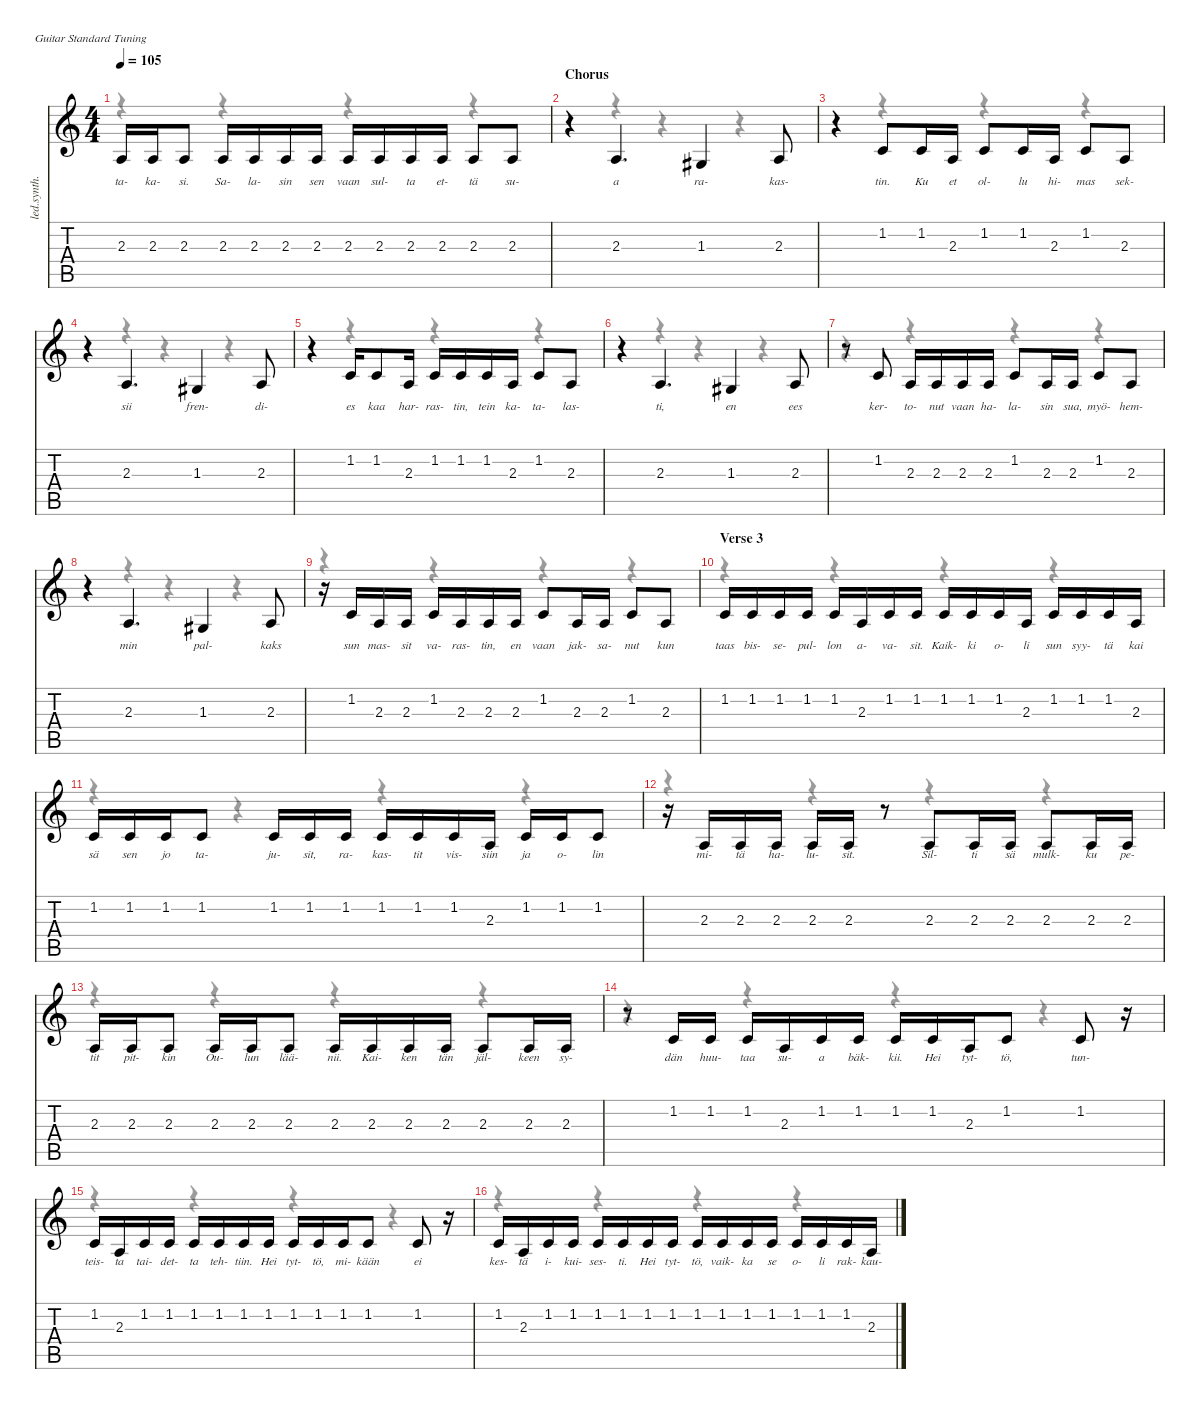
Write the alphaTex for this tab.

\defaultSystemsLayout 4
\hideDynamics
\bracketExtendMode nobrackets
\otherSystemsTrackNameOrientation horizontal
\track ("Vocal" "led.synth.") {instrument lead6voice}
\staff {score tabs}
\tuning (E4 B3 G3 D3 A2 E2)
\voice
\ts (4 4)
\tempo 105
\clef g2
\ks c
2.3.16{lyrics (0 "ta-") lyrics (1 "") lyrics (2 "") lyrics (3 "") lyrics (4 "") dy f beam Up} 2.3.16{lyrics (0 "ka-") lyrics (1 "") lyrics (2 "") lyrics (3 "") lyrics (4 "") beam Up} 2.3.8{lyrics (0 "si.") lyrics (1 "") lyrics (2 "") lyrics (3 "") lyrics (4 "") beam Up} 2.3.16{lyrics (0 "Sa-") lyrics (1 "") lyrics (2 "") lyrics (3 "") lyrics (4 "") beam Up} 2.3.16{lyrics (0 "la-") lyrics (1 "") lyrics (2 "") lyrics (3 "") lyrics (4 "") beam Up} 2.3.16{lyrics (0 "sin") lyrics (1 "") lyrics (2 "") lyrics (3 "") lyrics (4 "") beam Up} 2.3.16{lyrics (0 "sen") lyrics (1 "") lyrics (2 "") lyrics (3 "") lyrics (4 "") beam Up} 2.3.16{lyrics (0 "vaan") lyrics (1 "") lyrics (2 "") lyrics (3 "") lyrics (4 "") beam Up} 2.3.16{lyrics (0 "sul-") lyrics (1 "") lyrics (2 "") lyrics (3 "") lyrics (4 "") beam Up} 2.3.16{lyrics (0 "ta") lyrics (1 "") lyrics (2 "") lyrics (3 "") lyrics (4 "") beam Up} 2.3.16{lyrics (0 "et-") lyrics (1 "") lyrics (2 "") lyrics (3 "") lyrics (4 "") beam Up} 2.3.8{lyrics (0 "tä") lyrics (1 "") lyrics (2 "") lyrics (3 "") lyrics (4 "") beam Up} 2.3.8{lyrics (0 "su-") lyrics (1 "") lyrics (2 "") lyrics (3 "") lyrics (4 "") beam Up} |
\section ("" "Chorus")
r.4 2.3.4{d lyrics (0 "a") lyrics (1 "") lyrics (2 "") lyrics (3 "") lyrics (4 "")} 1.3{acc #}.4{lyrics (0 "ra-") lyrics (1 "") lyrics (2 "") lyrics (3 "") lyrics (4 "")} 2.3.8{lyrics (0 "kas-") lyrics (1 "") lyrics (2 "") lyrics (3 "") lyrics (4 "")} |
r.4 1.2.8{lyrics (0 "tin.") lyrics (1 "") lyrics (2 "") lyrics (3 "") lyrics (4 "")} 1.2.16{lyrics (0 "Ku") lyrics (1 "") lyrics (2 "") lyrics (3 "") lyrics (4 "")} 2.3.16{lyrics (0 "et") lyrics (1 "") lyrics (2 "") lyrics (3 "") lyrics (4 "")} 1.2.8{lyrics (0 "ol-") lyrics (1 "") lyrics (2 "") lyrics (3 "") lyrics (4 "")} 1.2.16{lyrics (0 "lu") lyrics (1 "") lyrics (2 "") lyrics (3 "") lyrics (4 "")} 2.3.16{lyrics (0 "hi-") lyrics (1 "") lyrics (2 "") lyrics (3 "") lyrics (4 "")} 1.2.8{lyrics (0 "mas") lyrics (1 "") lyrics (2 "") lyrics (3 "") lyrics (4 "")} 2.3.8{lyrics (0 "sek-") lyrics (1 "") lyrics (2 "") lyrics (3 "") lyrics (4 "")} |
r.4 2.3.4{d lyrics (0 "sii") lyrics (1 "") lyrics (2 "") lyrics (3 "") lyrics (4 "")} 1.3{acc #}.4{lyrics (0 "fren-") lyrics (1 "") lyrics (2 "") lyrics (3 "") lyrics (4 "")} 2.3.8{lyrics (0 "di-") lyrics (1 "") lyrics (2 "") lyrics (3 "") lyrics (4 "")} |
r.4 1.2.16{lyrics (0 "es") lyrics (1 "") lyrics (2 "") lyrics (3 "") lyrics (4 "")} 1.2.8{lyrics (0 "kaa") lyrics (1 "") lyrics (2 "") lyrics (3 "") lyrics (4 "")} 2.3.16{lyrics (0 "har-") lyrics (1 "") lyrics (2 "") lyrics (3 "") lyrics (4 "")} 1.2.16{lyrics (0 "ras-") lyrics (1 "") lyrics (2 "") lyrics (3 "") lyrics (4 "")} 1.2.16{lyrics (0 "tin,") lyrics (1 "") lyrics (2 "") lyrics (3 "") lyrics (4 "")} 1.2.16{lyrics (0 "tein") lyrics (1 "") lyrics (2 "") lyrics (3 "") lyrics (4 "")} 2.3.16{lyrics (0 "ka-") lyrics (1 "") lyrics (2 "") lyrics (3 "") lyrics (4 "")} 1.2.8{lyrics (0 "ta-") lyrics (1 "") lyrics (2 "") lyrics (3 "") lyrics (4 "")} 2.3.8{lyrics (0 "las-") lyrics (1 "") lyrics (2 "") lyrics (3 "") lyrics (4 "")} |
r.4 2.3.4{d lyrics (0 "ti,") lyrics (1 "") lyrics (2 "") lyrics (3 "") lyrics (4 "")} 1.3{acc #}.4{lyrics (0 "en") lyrics (1 "") lyrics (2 "") lyrics (3 "") lyrics (4 "")} 2.3.8{lyrics (0 "ees") lyrics (1 "") lyrics (2 "") lyrics (3 "") lyrics (4 "")} |
r.8 1.2.8{lyrics (0 "ker-") lyrics (1 "") lyrics (2 "") lyrics (3 "") lyrics (4 "")} 2.3.16{lyrics (0 "to-") lyrics (1 "") lyrics (2 "") lyrics (3 "") lyrics (4 "")} 2.3.16{lyrics (0 "nut") lyrics (1 "") lyrics (2 "") lyrics (3 "") lyrics (4 "")} 2.3.16{lyrics (0 "vaan") lyrics (1 "") lyrics (2 "") lyrics (3 "") lyrics (4 "")} 2.3.16{lyrics (0 "ha-") lyrics (1 "") lyrics (2 "") lyrics (3 "") lyrics (4 "")} 1.2.8{lyrics (0 "la-") lyrics (1 "") lyrics (2 "") lyrics (3 "") lyrics (4 "")} 2.3.16{lyrics (0 "sin") lyrics (1 "") lyrics (2 "") lyrics (3 "") lyrics (4 "")} 2.3.16{lyrics (0 "sua,") lyrics (1 "") lyrics (2 "") lyrics (3 "") lyrics (4 "")} 1.2.8{lyrics (0 "myö-") lyrics (1 "") lyrics (2 "") lyrics (3 "") lyrics (4 "")} 2.3.8{lyrics (0 "hem-") lyrics (1 "") lyrics (2 "") lyrics (3 "") lyrics (4 "")} |
r.4 2.3.4{d lyrics (0 "min") lyrics (1 "") lyrics (2 "") lyrics (3 "") lyrics (4 "")} 1.3{acc #}.4{lyrics (0 "pal-") lyrics (1 "") lyrics (2 "") lyrics (3 "") lyrics (4 "")} 2.3.8{lyrics (0 "kaks") lyrics (1 "") lyrics (2 "") lyrics (3 "") lyrics (4 "")} |
r.16 1.2.16{lyrics (0 "sun") lyrics (1 "") lyrics (2 "") lyrics (3 "") lyrics (4 "")} 2.3.16{lyrics (0 "mas-") lyrics (1 "") lyrics (2 "") lyrics (3 "") lyrics (4 "")} 2.3.16{lyrics (0 "sit") lyrics (1 "") lyrics (2 "") lyrics (3 "") lyrics (4 "")} 1.2.16{lyrics (0 "va-") lyrics (1 "") lyrics (2 "") lyrics (3 "") lyrics (4 "")} 2.3.16{lyrics (0 "ras-") lyrics (1 "") lyrics (2 "") lyrics (3 "") lyrics (4 "")} 2.3.16{lyrics (0 "tin,") lyrics (1 "") lyrics (2 "") lyrics (3 "") lyrics (4 "")} 2.3.16{lyrics (0 "en") lyrics (1 "") lyrics (2 "") lyrics (3 "") lyrics (4 "")} 1.2.8{lyrics (0 "vaan") lyrics (1 "") lyrics (2 "") lyrics (3 "") lyrics (4 "")} 2.3.16{lyrics (0 "jak-") lyrics (1 "") lyrics (2 "") lyrics (3 "") lyrics (4 "")} 2.3.16{lyrics (0 "sa-") lyrics (1 "") lyrics (2 "") lyrics (3 "") lyrics (4 "")} 1.2.8{lyrics (0 "nut") lyrics (1 "") lyrics (2 "") lyrics (3 "") lyrics (4 "")} 2.3.8{lyrics (0 "kun") lyrics (1 "") lyrics (2 "") lyrics (3 "") lyrics (4 "")} |
\section ("" "Verse 3")
1.2.16{lyrics (0 "taas") lyrics (1 "") lyrics (2 "") lyrics (3 "") lyrics (4 "") beam Up} 1.2.16{lyrics (0 "bis-") lyrics (1 "") lyrics (2 "") lyrics (3 "") lyrics (4 "") beam Up} 1.2.16{lyrics (0 "se-") lyrics (1 "") lyrics (2 "") lyrics (3 "") lyrics (4 "") beam Up} 1.2.16{lyrics (0 "pul-") lyrics (1 "") lyrics (2 "") lyrics (3 "") lyrics (4 "") beam Up} 1.2.16{lyrics (0 "lon") lyrics (1 "") lyrics (2 "") lyrics (3 "") lyrics (4 "") beam Up} 2.3.16{lyrics (0 "a-") lyrics (1 "") lyrics (2 "") lyrics (3 "") lyrics (4 "") beam Up} 1.2.16{lyrics (0 "va-") lyrics (1 "") lyrics (2 "") lyrics (3 "") lyrics (4 "") beam Up} 1.2.16{lyrics (0 "sit.") lyrics (1 "") lyrics (2 "") lyrics (3 "") lyrics (4 "") beam Up} 1.2.16{lyrics (0 "Kaik-") lyrics (1 "") lyrics (2 "") lyrics (3 "") lyrics (4 "") beam Up} 1.2.16{lyrics (0 "ki") lyrics (1 "") lyrics (2 "") lyrics (3 "") lyrics (4 "") beam Up} 1.2.16{lyrics (0 "o-") lyrics (1 "") lyrics (2 "") lyrics (3 "") lyrics (4 "") beam Up} 2.3.16{lyrics (0 "li") lyrics (1 "") lyrics (2 "") lyrics (3 "") lyrics (4 "") beam Up} 1.2.16{lyrics (0 "sun") lyrics (1 "") lyrics (2 "") lyrics (3 "") lyrics (4 "") beam Up} 1.2.16{lyrics (0 "syy-") lyrics (1 "") lyrics (2 "") lyrics (3 "") lyrics (4 "") beam Up} 1.2.16{lyrics (0 "tä") lyrics (1 "") lyrics (2 "") lyrics (3 "") lyrics (4 "") beam Up} 2.3.16{lyrics (0 "kai") lyrics (1 "") lyrics (2 "") lyrics (3 "") lyrics (4 "") beam Up} |
1.2.16{lyrics (0 "sä") lyrics (1 "") lyrics (2 "") lyrics (3 "") lyrics (4 "") beam Up} 1.2.16{lyrics (0 "sen") lyrics (1 "") lyrics (2 "") lyrics (3 "") lyrics (4 "") beam Up} 1.2.16{lyrics (0 "jo") lyrics (1 "") lyrics (2 "") lyrics (3 "") lyrics (4 "") beam Up} 1.2.8{lyrics (0 "ta-") lyrics (1 "") lyrics (2 "") lyrics (3 "") lyrics (4 "") beam Up} 1.2.16{lyrics (0 "ju-") lyrics (1 "") lyrics (2 "") lyrics (3 "") lyrics (4 "") beam Up} 1.2.16{lyrics (0 "sit,") lyrics (1 "") lyrics (2 "") lyrics (3 "") lyrics (4 "") beam Up} 1.2.16{lyrics (0 "ra-") lyrics (1 "") lyrics (2 "") lyrics (3 "") lyrics (4 "") beam Up} 1.2.16{lyrics (0 "kas-") lyrics (1 "") lyrics (2 "") lyrics (3 "") lyrics (4 "") beam Up} 1.2.16{lyrics (0 "tit") lyrics (1 "") lyrics (2 "") lyrics (3 "") lyrics (4 "") beam Up} 1.2.16{lyrics (0 "vis-") lyrics (1 "") lyrics (2 "") lyrics (3 "") lyrics (4 "") beam Up} 2.3.16{lyrics (0 "siin") lyrics (1 "") lyrics (2 "") lyrics (3 "") lyrics (4 "") beam Up} 1.2.16{lyrics (0 "ja") lyrics (1 "") lyrics (2 "") lyrics (3 "") lyrics (4 "") beam Up} 1.2.16{lyrics (0 "o-") lyrics (1 "") lyrics (2 "") lyrics (3 "") lyrics (4 "") beam Up} 1.2.8{lyrics (0 "lin") lyrics (1 "") lyrics (2 "") lyrics (3 "") lyrics (4 "") beam Up} |
r.16{beam Up} 2.3.16{lyrics (0 "mi-") lyrics (1 "") lyrics (2 "") lyrics (3 "") lyrics (4 "") beam Up} 2.3.16{lyrics (0 "tä") lyrics (1 "") lyrics (2 "") lyrics (3 "") lyrics (4 "") beam Up} 2.3.16{lyrics (0 "ha-") lyrics (1 "") lyrics (2 "") lyrics (3 "") lyrics (4 "") beam Up} 2.3.16{lyrics (0 "lu-") lyrics (1 "") lyrics (2 "") lyrics (3 "") lyrics (4 "") beam Up} 2.3.16{lyrics (0 "sit.") lyrics (1 "") lyrics (2 "") lyrics (3 "") lyrics (4 "") beam Up} r.8{beam Up} 2.3.8{lyrics (0 "Sil-") lyrics (1 "") lyrics (2 "") lyrics (3 "") lyrics (4 "") beam Up} 2.3.16{lyrics (0 "ti") lyrics (1 "") lyrics (2 "") lyrics (3 "") lyrics (4 "") beam Up} 2.3.16{lyrics (0 "sä") lyrics (1 "") lyrics (2 "") lyrics (3 "") lyrics (4 "") beam Up} 2.3.8{lyrics (0 "mulk-") lyrics (1 "") lyrics (2 "") lyrics (3 "") lyrics (4 "") beam Up} 2.3.16{lyrics (0 "ku") lyrics (1 "") lyrics (2 "") lyrics (3 "") lyrics (4 "") beam Up} 2.3.16{lyrics (0 "pe-") lyrics (1 "") lyrics (2 "") lyrics (3 "") lyrics (4 "") beam Up} |
2.3.16{lyrics (0 "tit") lyrics (1 "") lyrics (2 "") lyrics (3 "") lyrics (4 "") beam Up} 2.3.16{lyrics (0 "pit-") lyrics (1 "") lyrics (2 "") lyrics (3 "") lyrics (4 "") beam Up} 2.3.8{lyrics (0 "kin") lyrics (1 "") lyrics (2 "") lyrics (3 "") lyrics (4 "") beam Up} 2.3.16{lyrics (0 "Ou-") lyrics (1 "") lyrics (2 "") lyrics (3 "") lyrics (4 "") beam Up} 2.3.16{lyrics (0 "lun") lyrics (1 "") lyrics (2 "") lyrics (3 "") lyrics (4 "") beam Up} 2.3.8{lyrics (0 "lää-") lyrics (1 "") lyrics (2 "") lyrics (3 "") lyrics (4 "") beam Up} 2.3.16{lyrics (0 "nii.") lyrics (1 "") lyrics (2 "") lyrics (3 "") lyrics (4 "") beam Up} 2.3.16{lyrics (0 "Kai-") lyrics (1 "") lyrics (2 "") lyrics (3 "") lyrics (4 "") beam Up} 2.3.16{lyrics (0 "ken") lyrics (1 "") lyrics (2 "") lyrics (3 "") lyrics (4 "") beam Up} 2.3.16{lyrics (0 "tän") lyrics (1 "") lyrics (2 "") lyrics (3 "") lyrics (4 "") beam Up} 2.3.8{lyrics (0 "jäl-") lyrics (1 "") lyrics (2 "") lyrics (3 "") lyrics (4 "") beam Up} 2.3.16{lyrics (0 "keen") lyrics (1 "") lyrics (2 "") lyrics (3 "") lyrics (4 "") beam Up} 2.3.16{lyrics (0 "sy-") lyrics (1 "") lyrics (2 "") lyrics (3 "") lyrics (4 "") beam Up} |
r.8{beam Up} 1.2.16{lyrics (0 "dän") lyrics (1 "") lyrics (2 "") lyrics (3 "") lyrics (4 "") beam Up} 1.2.16{lyrics (0 "huu-") lyrics (1 "") lyrics (2 "") lyrics (3 "") lyrics (4 "") beam Up} 1.2.16{lyrics (0 "taa") lyrics (1 "") lyrics (2 "") lyrics (3 "") lyrics (4 "") beam Up} 2.3.16{lyrics (0 "su-") lyrics (1 "") lyrics (2 "") lyrics (3 "") lyrics (4 "") beam Up} 1.2.16{lyrics (0 "a") lyrics (1 "") lyrics (2 "") lyrics (3 "") lyrics (4 "") beam Up} 1.2.16{lyrics (0 "bäk-") lyrics (1 "") lyrics (2 "") lyrics (3 "") lyrics (4 "") beam Up} 1.2.16{lyrics (0 "kii.") lyrics (1 "") lyrics (2 "") lyrics (3 "") lyrics (4 "") beam Up} 1.2.16{lyrics (0 "Hei") lyrics (1 "") lyrics (2 "") lyrics (3 "") lyrics (4 "") beam Up} 2.3.16{lyrics (0 "tyt-") lyrics (1 "") lyrics (2 "") lyrics (3 "") lyrics (4 "") beam Up} 1.2.8{lyrics (0 "tö,") lyrics (1 "") lyrics (2 "") lyrics (3 "") lyrics (4 "") beam Up} 1.2.8{lyrics (0 "tun-") lyrics (1 "") lyrics (2 "") lyrics (3 "") lyrics (4 "") beam Up} r.16{beam Up} |
1.2.16{lyrics (0 "teis-") lyrics (1 "") lyrics (2 "") lyrics (3 "") lyrics (4 "") beam Up} 2.3.16{lyrics (0 "ta") lyrics (1 "") lyrics (2 "") lyrics (3 "") lyrics (4 "") beam Up} 1.2.16{lyrics (0 "tai-") lyrics (1 "") lyrics (2 "") lyrics (3 "") lyrics (4 "") beam Up} 1.2.16{lyrics (0 "det-") lyrics (1 "") lyrics (2 "") lyrics (3 "") lyrics (4 "") beam Up} 1.2.16{lyrics (0 "ta") lyrics (1 "") lyrics (2 "") lyrics (3 "") lyrics (4 "") beam Up} 1.2.16{lyrics (0 "teh-") lyrics (1 "") lyrics (2 "") lyrics (3 "") lyrics (4 "") beam Up} 1.2.16{lyrics (0 "tiin.") lyrics (1 "") lyrics (2 "") lyrics (3 "") lyrics (4 "") beam Up} 1.2.16{lyrics (0 "Hei") lyrics (1 "") lyrics (2 "") lyrics (3 "") lyrics (4 "") beam Up} 1.2.16{lyrics (0 "tyt-") lyrics (1 "") lyrics (2 "") lyrics (3 "") lyrics (4 "") beam Up} 1.2.16{lyrics (0 "tö,") lyrics (1 "") lyrics (2 "") lyrics (3 "") lyrics (4 "") beam Up} 1.2.16{lyrics (0 "mi-") lyrics (1 "") lyrics (2 "") lyrics (3 "") lyrics (4 "") beam Up} 1.2.8{lyrics (0 "kään") lyrics (1 "") lyrics (2 "") lyrics (3 "") lyrics (4 "") beam Up} 1.2.8{lyrics (0 "ei") lyrics (1 "") lyrics (2 "") lyrics (3 "") lyrics (4 "") beam Up} r.16{beam Up} |
1.2.16{lyrics (0 "kes-") lyrics (1 "") lyrics (2 "") lyrics (3 "") lyrics (4 "") beam Up} 2.3.16{lyrics (0 "tä") lyrics (1 "") lyrics (2 "") lyrics (3 "") lyrics (4 "") beam Up} 1.2.16{lyrics (0 "i-") lyrics (1 "") lyrics (2 "") lyrics (3 "") lyrics (4 "") beam Up} 1.2.16{lyrics (0 "kui-") lyrics (1 "") lyrics (2 "") lyrics (3 "") lyrics (4 "") beam Up} 1.2.16{lyrics (0 "ses-") lyrics (1 "") lyrics (2 "") lyrics (3 "") lyrics (4 "") beam Up} 1.2.16{lyrics (0 "ti.") lyrics (1 "") lyrics (2 "") lyrics (3 "") lyrics (4 "") beam Up} 1.2.16{lyrics (0 "Hei") lyrics (1 "") lyrics (2 "") lyrics (3 "") lyrics (4 "") beam Up} 1.2.16{lyrics (0 "tyt-") lyrics (1 "") lyrics (2 "") lyrics (3 "") lyrics (4 "") beam Up} 1.2.16{lyrics (0 "tö,") lyrics (1 "") lyrics (2 "") lyrics (3 "") lyrics (4 "") beam Up} 1.2.16{lyrics (0 "vaik-") lyrics (1 "") lyrics (2 "") lyrics (3 "") lyrics (4 "") beam Up} 1.2.16{lyrics (0 "ka") lyrics (1 "") lyrics (2 "") lyrics (3 "") lyrics (4 "") beam Up} 1.2.16{lyrics (0 "se") lyrics (1 "") lyrics (2 "") lyrics (3 "") lyrics (4 "") beam Up} 1.2.16{lyrics (0 "o-") lyrics (1 "") lyrics (2 "") lyrics (3 "") lyrics (4 "") beam Up} 1.2.16{lyrics (0 "li") lyrics (1 "") lyrics (2 "") lyrics (3 "") lyrics (4 "") beam Up} 1.2.16{lyrics (0 "rak-") lyrics (1 "") lyrics (2 "") lyrics (3 "") lyrics (4 "") beam Up} 2.3.16{lyrics (0 "kau-") lyrics (1 "") lyrics (2 "") lyrics (3 "") lyrics (4 "") beam Up}
\voice
\clef g2
\ottava regular
\simile none
\ks c
r.4{dy mf beam Down} r.4{beam Down} r.4{beam Down} r.4{beam Down} |
r.4 r.4 r.4 r.4 |
r.4 r.4 r.4 r.4 |
r.4 r.4 r.4 r.4 |
r.4 r.4 r.4 r.4 |
r.4 r.4 r.4 r.4 |
r.4 r.4 r.4 r.4 |
r.4 r.4 r.4 r.4 |
r.4 r.4 r.4 r.4 |
r.4{beam Down} r.4{beam Down} r.4{beam Down} r.4{beam Down} |
r.4{beam Down} r.4{beam Down} r.4{beam Down} r.4{beam Down} |
r.4{beam Down} r.4{beam Down} r.4{beam Down} r.4{beam Down} |
r.4{beam Down} r.4{beam Down} r.4{beam Down} r.4{beam Down} |
r.4{beam Down} r.4{beam Down} r.4{beam Down} r.4{beam Down} |
r.4{beam Down} r.4{beam Down} r.4{beam Down} r.4{beam Down} |
r.4{beam Down} r.4{beam Down} r.4{beam Down} r.4{beam Down}
